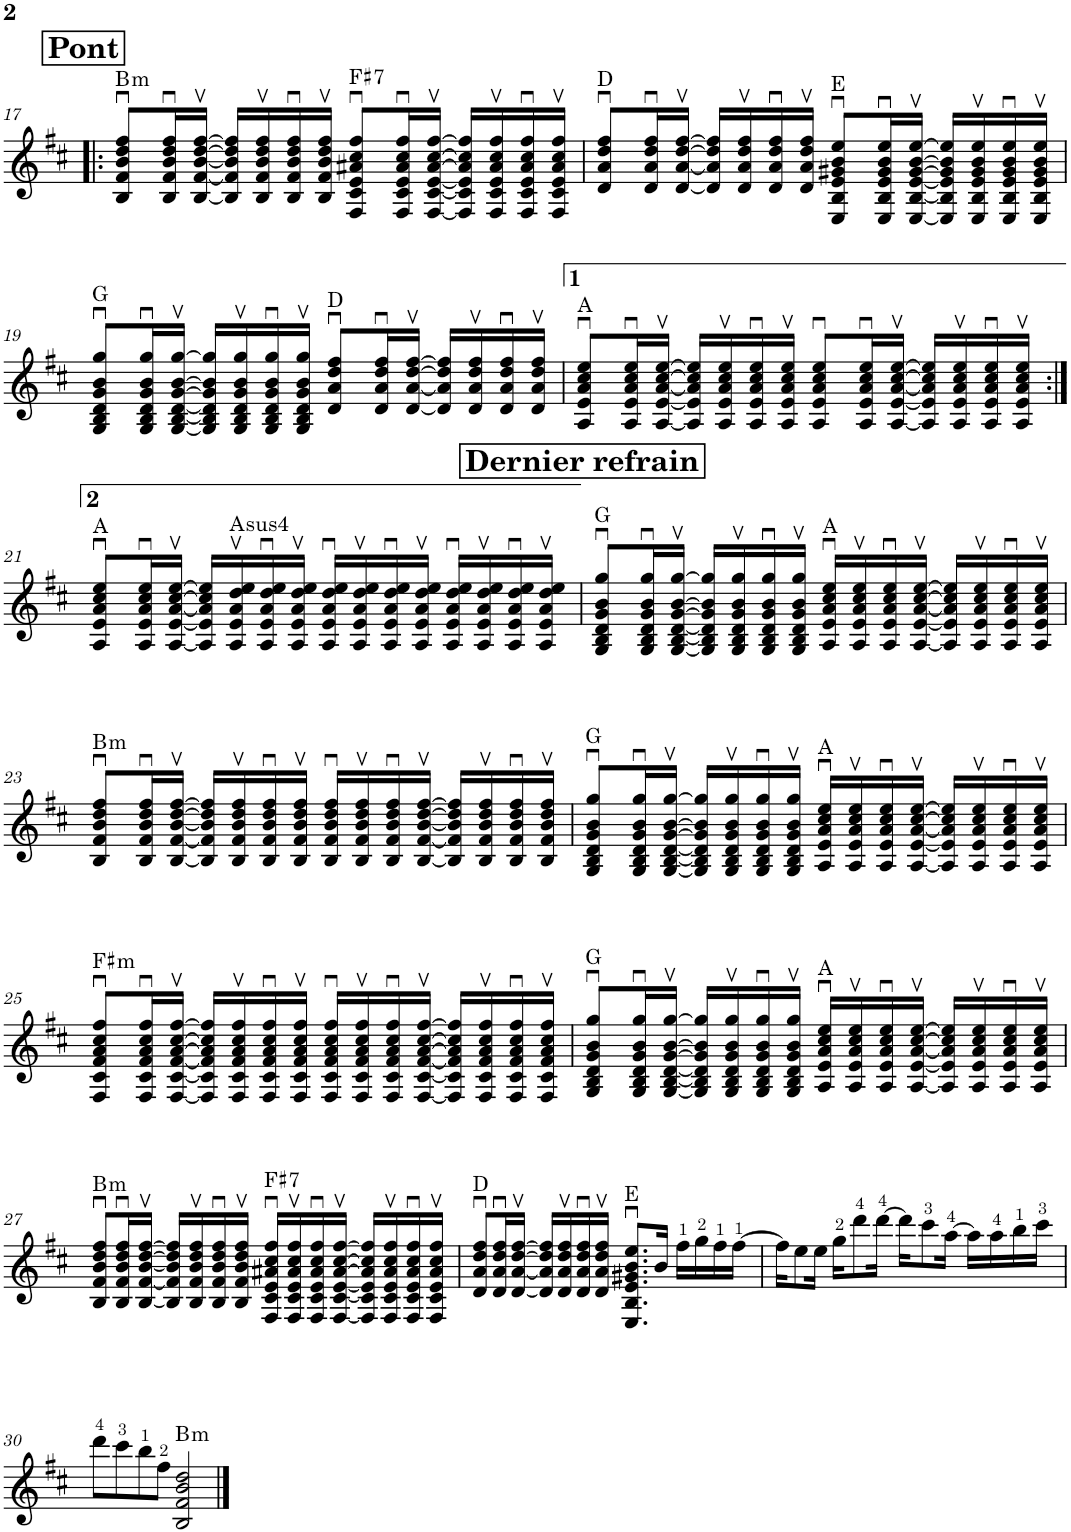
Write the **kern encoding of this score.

**kern	**harte
*part1	*part1
*staff1	*
*I"Guitare	*
!!LO:PB:g=z
*clefG2	*
*Trd7c12	*
*k[f#c#]	*
*b:	*
*M4/4	*
!!LO:REH:place=s1:a:B:cj:fs=14:t=Pont
=17!|:	=17!|:
!	!LO:H:kt=m
8B/u 8f#/u 8b/u 8dd/u 8ff#/uL	B:min
16B/u 16f#/u 16b/u 16dd/u 16ff#/uL	.
[16B/v [16f#/v [16b/v [16dd/v [16ff#/vJJ	.
16B/] 16f#/] 16b/] 16dd/] 16ff#/]LL	.
16B/v 16f#/v 16b/v 16dd/v 16ff#/v	.
16B/u 16f#/u 16b/u 16dd/u 16ff#/u	.
16B/v 16f#/v 16b/v 16dd/v 16ff#/vJJ	.
!	!LO:H:kt=7
8F#/u 8c#/u 8e/u 8a#X/u 8cc#/u 8ff#/uL	F#:7
16F#/u 16c#/u 16e/u 16a#/u 16cc#/u 16ff#/uL	.
[16F#/v [16c#/v [16e/v [16a#/v [16cc#/v [16ff#/vJJ	.
16F#/] 16c#/] 16e/] 16a#/] 16cc#/] 16ff#/]LL	.
16F#/v 16c#/v 16e/v 16a#/v 16cc#/v 16ff#/v	.
16F#/u 16c#/u 16e/u 16a#/u 16cc#/u 16ff#/u	.
16F#/v 16c#/v 16e/v 16a#/v 16cc#/v 16ff#/vJJ	.
=18	=18
8d/u 8a/u 8dd/u 8ff#/uL	D:maj
16d/u 16a/u 16dd/u 16ff#/uL	.
[16d/v [16a/v [16dd/v [16ff#/vJJ	.
16d/] 16a/] 16dd/] 16ff#/]LL	.
16d/v 16a/v 16dd/v 16ff#/v	.
16d/u 16a/u 16dd/u 16ff#/u	.
16d/v 16a/v 16dd/v 16ff#/vJJ	.
8E/u 8B/u 8e/u 8g#X/u 8b/u 8ee/uL	E:maj
16E/u 16B/u 16e/u 16g#/u 16b/u 16ee/uL	.
[16E/v [16B/v [16e/v [16g#/v [16b/v [16ee/vJJ	.
16E/] 16B/] 16e/] 16g#/] 16b/] 16ee/]LL	.
16E/v 16B/v 16e/v 16g#/v 16b/v 16ee/v	.
16E/u 16B/u 16e/u 16g#/u 16b/u 16ee/u	.
16E/v 16B/v 16e/v 16g#/v 16b/v 16ee/vJJ	.
!!LO:LB:g=z
=19	=19
8G/u 8B/u 8d/u 8g/u 8b/u 8gg/uL	G:maj
16G/u 16B/u 16d/u 16g/u 16b/u 16gg/uL	.
[16G/v [16B/v [16d/v [16g/v [16b/v [16gg/vJJ	.
16G/] 16B/] 16d/] 16g/] 16b/] 16gg/]LL	.
16G/v 16B/v 16d/v 16g/v 16b/v 16gg/v	.
16G/u 16B/u 16d/u 16g/u 16b/u 16gg/u	.
16G/v 16B/v 16d/v 16g/v 16b/v 16gg/vJJ	.
8d/u 8a/u 8dd/u 8ff#/uL	D:maj
16d/u 16a/u 16dd/u 16ff#/uL	.
[16d/v [16a/v [16dd/v [16ff#/vJJ	.
16d/] 16a/] 16dd/] 16ff#/]LL	.
16d/v 16a/v 16dd/v 16ff#/v	.
16d/u 16a/u 16dd/u 16ff#/u	.
16d/v 16a/v 16dd/v 16ff#/vJJ	.
=20	=20
8A/u 8e/u 8a/u 8cc#/u 8ee/uL	A:maj
16A/u 16e/u 16a/u 16cc#/u 16ee/uL	.
[16A/v [16e/v [16a/v [16cc#/v [16ee/vJJ	.
16A/] 16e/] 16a/] 16cc#/] 16ee/]LL	.
16A/v 16e/v 16a/v 16cc#/v 16ee/v	.
16A/u 16e/u 16a/u 16cc#/u 16ee/u	.
16A/v 16e/v 16a/v 16cc#/v 16ee/vJJ	.
8A/u 8e/u 8a/u 8cc#/u 8ee/uL	.
16A/u 16e/u 16a/u 16cc#/u 16ee/uL	.
[16A/v [16e/v [16a/v [16cc#/v [16ee/vJJ	.
16A/] 16e/] 16a/] 16cc#/] 16ee/]LL	.
16A/v 16e/v 16a/v 16cc#/v 16ee/v	.
16A/u 16e/u 16a/u 16cc#/u 16ee/u	.
16A/v 16e/v 16a/v 16cc#/v 16ee/vJJ	.
!!LO:LB:g=z
=21:|!	=21:|!
8A/u 8e/u 8a/u 8cc#/u 8ee/uL	A:maj
16A/u 16e/u 16a/u 16cc#/u 16ee/uL	.
[16A/v [16e/v [16a/v [16cc#/v [16ee/vJJ	.
16A/] 16e/] 16a/] 16cc#/] 16ee/]LL	.
!	!LO:H:kt=4
16A/v 16e/v 16a/v 16dd/v 16ee/v	A:sus4
16A/u 16e/u 16a/u 16dd/u 16ee/u	.
16A/v 16e/v 16a/v 16dd/v 16ee/vJJ	.
16A/u 16e/u 16a/u 16dd/u 16ee/uLL	.
16A/v 16e/v 16a/v 16dd/v 16ee/v	.
16A/u 16e/u 16a/u 16dd/u 16ee/u	.
16A/v 16e/v 16a/v 16dd/v 16ee/vJJ	.
16A/u 16e/u 16a/u 16dd/u 16ee/uLL	.
16A/v 16e/v 16a/v 16dd/v 16ee/v	.
16A/u 16e/u 16a/u 16dd/u 16ee/u	.
16A/v 16e/v 16a/v 16dd/v 16ee/vJJ	.
!!LO:REH:place=s1:a:B:cj:fs=14:t=Dernier refrain
=22	=22
8G/u 8B/u 8d/u 8g/u 8b/u 8gg/uL	G:maj
16G/u 16B/u 16d/u 16g/u 16b/u 16gg/uL	.
[16G/v [16B/v [16d/v [16g/v [16b/v [16gg/vJJ	.
16G/] 16B/] 16d/] 16g/] 16b/] 16gg/]LL	.
16G/v 16B/v 16d/v 16g/v 16b/v 16gg/v	.
16G/u 16B/u 16d/u 16g/u 16b/u 16gg/u	.
16G/v 16B/v 16d/v 16g/v 16b/v 16gg/vJJ	.
16A/u 16e/u 16a/u 16cc#/u 16ee/uLL	A:maj
16A/v 16e/v 16a/v 16cc#/v 16ee/v	.
16A/u 16e/u 16a/u 16cc#/u 16ee/u	.
[16A/v [16e/v [16a/v [16cc#/v [16ee/vJJ	.
16A/] 16e/] 16a/] 16cc#/] 16ee/]LL	.
16A/v 16e/v 16a/v 16cc#/v 16ee/v	.
16A/u 16e/u 16a/u 16cc#/u 16ee/u	.
16A/v 16e/v 16a/v 16cc#/v 16ee/vJJ	.
!!LO:LB:g=z
=23	=23
!	!LO:H:kt=m
8B/u 8f#/u 8b/u 8dd/u 8ff#/uL	B:min
16B/u 16f#/u 16b/u 16dd/u 16ff#/uL	.
[16B/v [16f#/v [16b/v [16dd/v [16ff#/vJJ	.
16B/] 16f#/] 16b/] 16dd/] 16ff#/]LL	.
16B/v 16f#/v 16b/v 16dd/v 16ff#/v	.
16B/u 16f#/u 16b/u 16dd/u 16ff#/u	.
16B/v 16f#/v 16b/v 16dd/v 16ff#/vJJ	.
16B/u 16f#/u 16b/u 16dd/u 16ff#/uLL	.
16B/v 16f#/v 16b/v 16dd/v 16ff#/v	.
16B/u 16f#/u 16b/u 16dd/u 16ff#/u	.
[16B/v [16f#/v [16b/v [16dd/v [16ff#/vJJ	.
16B/] 16f#/] 16b/] 16dd/] 16ff#/]LL	.
16B/v 16f#/v 16b/v 16dd/v 16ff#/v	.
16B/u 16f#/u 16b/u 16dd/u 16ff#/u	.
16B/v 16f#/v 16b/v 16dd/v 16ff#/vJJ	.
=24	=24
8G/u 8B/u 8d/u 8g/u 8b/u 8gg/uL	G:maj
16G/u 16B/u 16d/u 16g/u 16b/u 16gg/uL	.
[16G/v [16B/v [16d/v [16g/v [16b/v [16gg/vJJ	.
16G/] 16B/] 16d/] 16g/] 16b/] 16gg/]LL	.
16G/v 16B/v 16d/v 16g/v 16b/v 16gg/v	.
16G/u 16B/u 16d/u 16g/u 16b/u 16gg/u	.
16G/v 16B/v 16d/v 16g/v 16b/v 16gg/vJJ	.
16A/u 16e/u 16a/u 16cc#/u 16ee/uLL	A:maj
16A/v 16e/v 16a/v 16cc#/v 16ee/v	.
16A/u 16e/u 16a/u 16cc#/u 16ee/u	.
[16A/v [16e/v [16a/v [16cc#/v [16ee/vJJ	.
16A/] 16e/] 16a/] 16cc#/] 16ee/]LL	.
16A/v 16e/v 16a/v 16cc#/v 16ee/v	.
16A/u 16e/u 16a/u 16cc#/u 16ee/u	.
16A/v 16e/v 16a/v 16cc#/v 16ee/vJJ	.
!!LO:LB:g=z
=25	=25
!	!LO:H:kt=m
8F#/u 8c#/u 8f#/u 8a/u 8cc#/u 8ff#/uL	F#:min
16F#/u 16c#/u 16f#/u 16a/u 16cc#/u 16ff#/uL	.
[16F#/v [16c#/v [16f#/v [16a/v [16cc#/v [16ff#/vJJ	.
16F#/] 16c#/] 16f#/] 16a/] 16cc#/] 16ff#/]LL	.
16F#/v 16c#/v 16f#/v 16a/v 16cc#/v 16ff#/v	.
16F#/u 16c#/u 16f#/u 16a/u 16cc#/u 16ff#/u	.
16F#/v 16c#/v 16f#/v 16a/v 16cc#/v 16ff#/vJJ	.
16F#/u 16c#/u 16f#/u 16a/u 16cc#/u 16ff#/uLL	.
16F#/v 16c#/v 16f#/v 16a/v 16cc#/v 16ff#/v	.
16F#/u 16c#/u 16f#/u 16a/u 16cc#/u 16ff#/u	.
[16F#/v [16c#/v [16f#/v [16a/v [16cc#/v [16ff#/vJJ	.
16F#/] 16c#/] 16f#/] 16a/] 16cc#/] 16ff#/]LL	.
16F#/v 16c#/v 16f#/v 16a/v 16cc#/v 16ff#/v	.
16F#/u 16c#/u 16f#/u 16a/u 16cc#/u 16ff#/u	.
16F#/v 16c#/v 16f#/v 16a/v 16cc#/v 16ff#/vJJ	.
=26	=26
8G/u 8B/u 8d/u 8g/u 8b/u 8gg/uL	G:maj
16G/u 16B/u 16d/u 16g/u 16b/u 16gg/uL	.
[16G/v [16B/v [16d/v [16g/v [16b/v [16gg/vJJ	.
16G/] 16B/] 16d/] 16g/] 16b/] 16gg/]LL	.
16G/v 16B/v 16d/v 16g/v 16b/v 16gg/v	.
16G/u 16B/u 16d/u 16g/u 16b/u 16gg/u	.
16G/v 16B/v 16d/v 16g/v 16b/v 16gg/vJJ	.
16A/u 16e/u 16a/u 16cc#/u 16ee/uLL	A:maj
16A/v 16e/v 16a/v 16cc#/v 16ee/v	.
16A/u 16e/u 16a/u 16cc#/u 16ee/u	.
[16A/v [16e/v [16a/v [16cc#/v [16ee/vJJ	.
16A/] 16e/] 16a/] 16cc#/] 16ee/]LL	.
16A/v 16e/v 16a/v 16cc#/v 16ee/v	.
16A/u 16e/u 16a/u 16cc#/u 16ee/u	.
16A/v 16e/v 16a/v 16cc#/v 16ee/vJJ	.
!!LO:LB:g=z
=27	=27
!	!LO:H:kt=m
8B/u 8f#/u 8b/u 8dd/u 8ff#/uL	B:min
16B/u 16f#/u 16b/u 16dd/u 16ff#/uL	.
[16B/v [16f#/v [16b/v [16dd/v [16ff#/vJJ	.
16B/] 16f#/] 16b/] 16dd/] 16ff#/]LL	.
16B/v 16f#/v 16b/v 16dd/v 16ff#/v	.
16B/u 16f#/u 16b/u 16dd/u 16ff#/u	.
16B/v 16f#/v 16b/v 16dd/v 16ff#/vJJ	.
!	!LO:H:kt=7
16F#/u 16c#/u 16e/u 16a#X/u 16cc#/u 16ff#/uLL	F#:7
16F#/v 16c#/v 16e/v 16a#/v 16cc#/v 16ff#/v	.
16F#/u 16c#/u 16e/u 16a#/u 16cc#/u 16ff#/u	.
[16F#/v [16c#/v [16e/v [16a#/v [16cc#/v [16ff#/vJJ	.
16F#/] 16c#/] 16e/] 16a#/] 16cc#/] 16ff#/]LL	.
16F#/v 16c#/v 16e/v 16a#/v 16cc#/v 16ff#/v	.
16F#/u 16c#/u 16e/u 16a#/u 16cc#/u 16ff#/u	.
16F#/v 16c#/v 16e/v 16a#/v 16cc#/v 16ff#/vJJ	.
=28	=28
8d/u 8a/u 8dd/u 8ff#/uL	D:maj
16d/u 16a/u 16dd/u 16ff#/uL	.
[16d/v [16a/v [16dd/v [16ff#/vJJ	.
16d/] 16a/] 16dd/] 16ff#/]LL	.
16d/v 16a/v 16dd/v 16ff#/v	.
16d/u 16a/u 16dd/u 16ff#/u	.
16d/v 16a/v 16dd/v 16ff#/vJJ	.
8.E/u 8.B/u 8.e/u 8.g#X/u 8.b/u 8.ee/uL	E:maj
16b/Jk	.
16ff#\LL	.
16gg\	.
16ff#\	.
[16ff#\JJ	.
=29	=29
16ff#\KL]	.
8ee\	.
16ee\Jk	.
16gg\KL	.
8ddd\	.
[16ddd\Jk	.
16ddd\KL]	.
8ccc#\	.
[16aa\Jk	.
16aa\LL]	.
16aa\	.
16bb\	.
16ccc#\JJ	.
!!LO:LB:g=z
=30	=30
8ddd\L	.
8ccc#\	.
8bb\	.
8ff#\J	.
!	!LO:H:kt=m
2B/ 2f#/ 2b/ 2dd/	B:min
==	==
*-	*-
